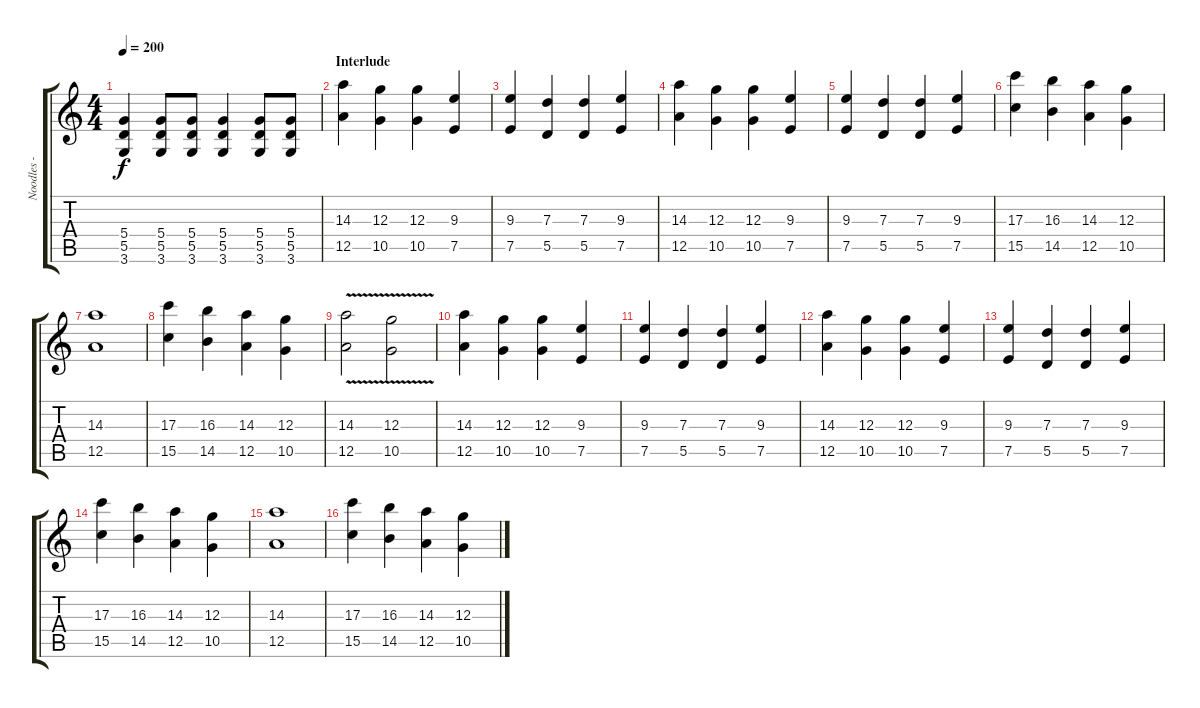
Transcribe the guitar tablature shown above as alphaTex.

\track ("Noodles - Guitar" "Noodles - ") {instrument distortionguitar}
\staff {score tabs}
\tuning (E4 B3 G3 D3 A2 E2) {hide}
\ts (4 4)
\tempo 200
\clef g2
\ks c
(5.4 5.5 3.6).4{dy f} (5.4 5.5 3.6).8 (5.4 5.5 3.6).8 (5.4 5.5 3.6).4 (5.4 5.5 3.6).8 (5.4 5.5 3.6).8 |
\section ("" "Interlude")
(14.3 12.5).4 (12.3 10.5).4 (12.3 10.5).4 (9.3 7.5).4 |
(9.3 7.5).4 (7.3 5.5).4 (7.3 5.5).4 (9.3 7.5).4 |
(14.3 12.5).4 (12.3 10.5).4 (12.3 10.5).4 (9.3 7.5).4 |
(9.3 7.5).4 (7.3 5.5).4 (7.3 5.5).4 (9.3 7.5).4 |
(17.3 15.5).4 (16.3 14.5).4 (14.3 12.5).4 (12.3 10.5).4 |
(14.3 12.5).1 |
(17.3 15.5).4 (16.3 14.5).4 (14.3 12.5).4 (12.3 10.5).4 |
(14.3 12.5{v}).2 (12.3 10.5{v}).2 |
(14.3 12.5).4 (12.3 10.5).4 (12.3 10.5).4 (9.3 7.5).4 |
(9.3 7.5).4 (7.3 5.5).4 (7.3 5.5).4 (9.3 7.5).4 |
(14.3 12.5).4 (12.3 10.5).4 (12.3 10.5).4 (9.3 7.5).4 |
(9.3 7.5).4 (7.3 5.5).4 (7.3 5.5).4 (9.3 7.5).4 |
(17.3 15.5).4 (16.3 14.5).4 (14.3 12.5).4 (12.3 10.5).4 |
(14.3 12.5).1 |
(17.3 15.5).4 (16.3 14.5).4 (14.3 12.5).4 (12.3 10.5).4
